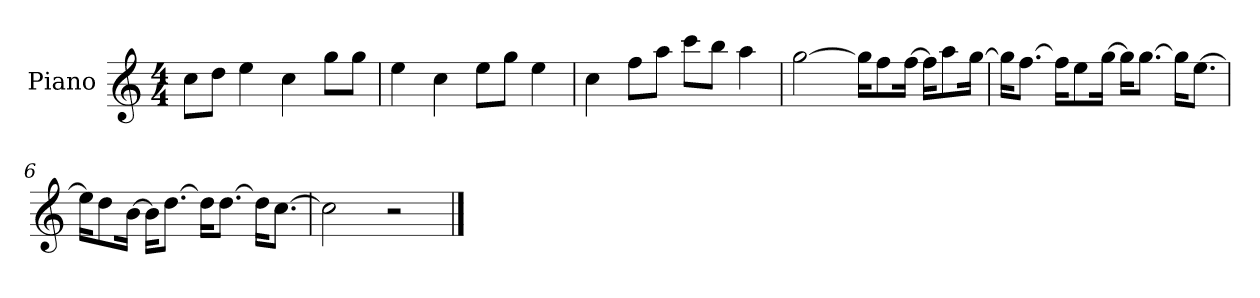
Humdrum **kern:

**kern
*part1
*staff1
*I"Piano
*I'P-no
*clefG2
*k[]
*M4/4
*MM90
=1
8cc\L
8dd\J
4ee\
4cc\
8gg\L
8gg\J
=2
4ee\
4cc\
8ee\L
8gg\J
4ee\
=3
4cc\
8ff\L
8aa\J
8ccc\L
8bb\J
4aa\
=4
[2gg\
16gg\KL]
8ff\
[16ff\Jk
16ff\KL]
8aa\
[16gg\Jk
=5
16gg\KL]
[8.ff\J
16ff\KL]
8ee\
[16gg\Jk
16gg\KL]
[8.gg\J
16gg\KL]
[8.ee\J
!!LO:LB:g=z
=6
16ee\KL]
8dd\
[16b\Jk
16b\KL]
[8.dd\J
16dd\KL]
[8.dd\J
16dd\KL]
[8.cc\J
=7
2cc\]
2r
==
*-
